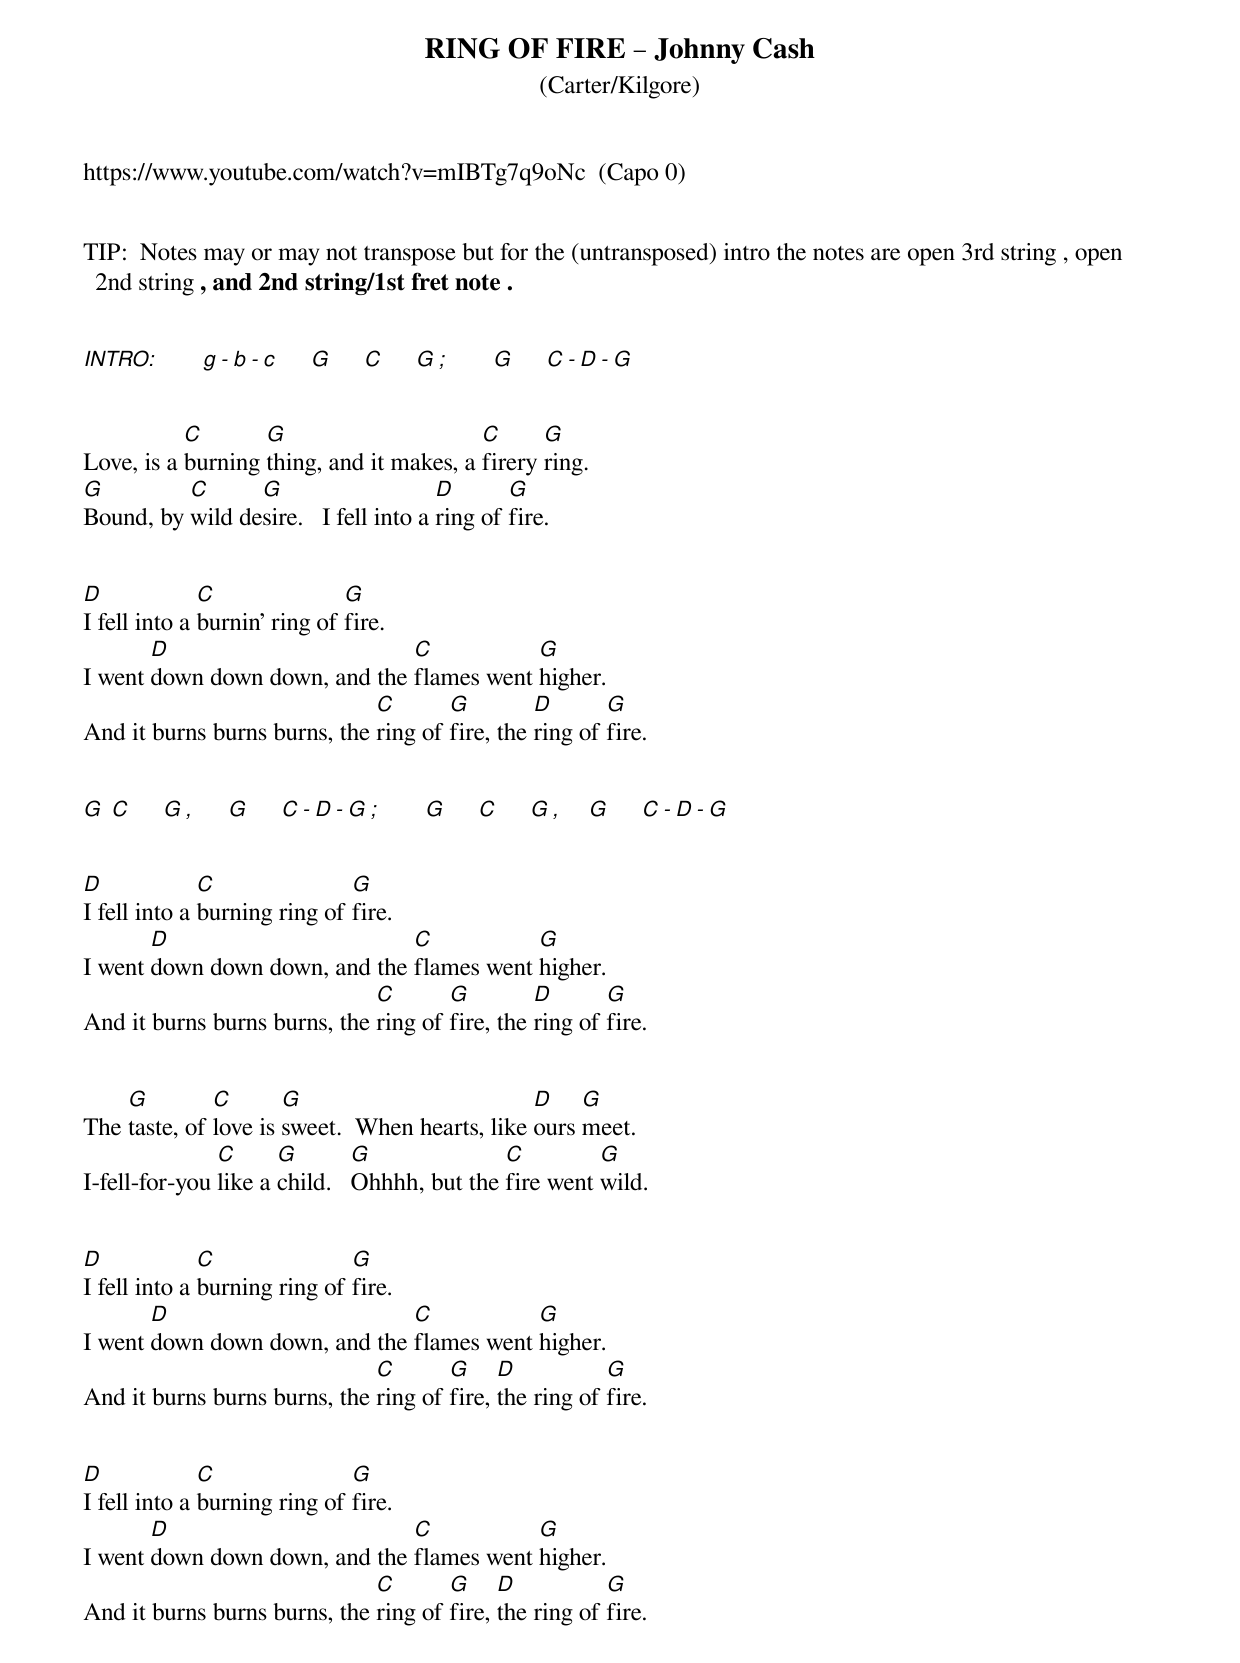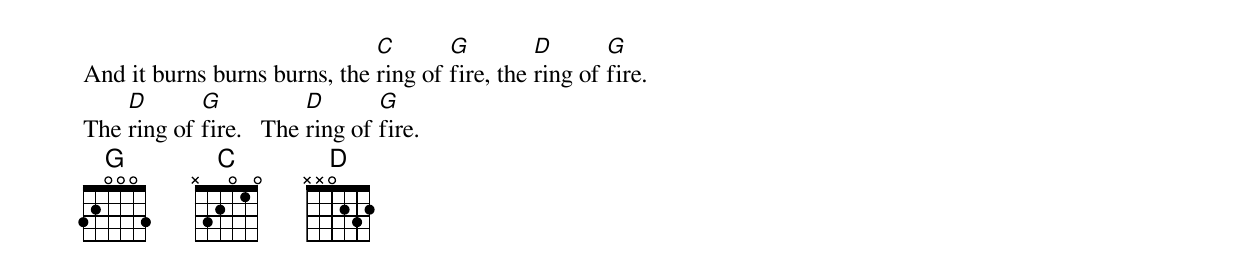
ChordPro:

{t: RING OF FIRE – Johnny Cash  }
{st: (Carter/Kilgore) }
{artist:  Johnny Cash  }
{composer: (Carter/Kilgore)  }


https://www.youtube.com/watch?v=mIBTg7q9oNc  (Capo 0)


TIP:  Notes may or may not transpose but for the (untransposed) intro the notes are open 3rd string <g>, open 2nd string <b>, and 2nd string/1st fret note <c>.


[INTRO:]       [g][-][b][-][c]     [G]     [C]     [G][;]       [G]     [C][-][D][-][G]


Love, is a [C]burning [G]thing, and it makes, a [C]firery [G]ring.
[G]Bound, by [C]wild de[G]sire.   I fell into a [D]ring of [G]fire.


[D]I fell into a [C]burnin' ring of [G]fire.
I went [D]down down down, and the [C]flames went [G]higher.
And it burns burns burns, the [C]ring of [G]fire, the [D]ring of [G]fire.


[G] [C]     [G][,]     [G]     [C][-][D][-][G][;]       [G]     [C]     [G][,]    [G]     [C][-][D][-][G]


[D]I fell into a [C]burning ring of [G]fire.
I went [D]down down down, and the [C]flames went [G]higher.
And it burns burns burns, the [C]ring of [G]fire, the [D]ring of [G]fire.


The [G]taste, of [C]love is [G]sweet.  When hearts, like [D]ours [G]meet.
I-fell-for-you [C]like a [G]child.   [G]Ohhhh, but the [C]fire went [G]wild.


[D]I fell into a [C]burning ring of [G]fire.
I went [D]down down down, and the [C]flames went [G]higher.
And it burns burns burns, the [C]ring of [G]fire, [D]the ring of [G]fire.


[D]I fell into a [C]burning ring of [G]fire.
I went [D]down down down, and the [C]flames went [G]higher.
And it burns burns burns, the [C]ring of [G]fire, [D]the ring of [G]fire.

And it burns burns burns, the [C]ring of [G]fire, the [D]ring of [G]fire.
The [D]ring of [G]fire.   The [D]ring of [G]fire.
